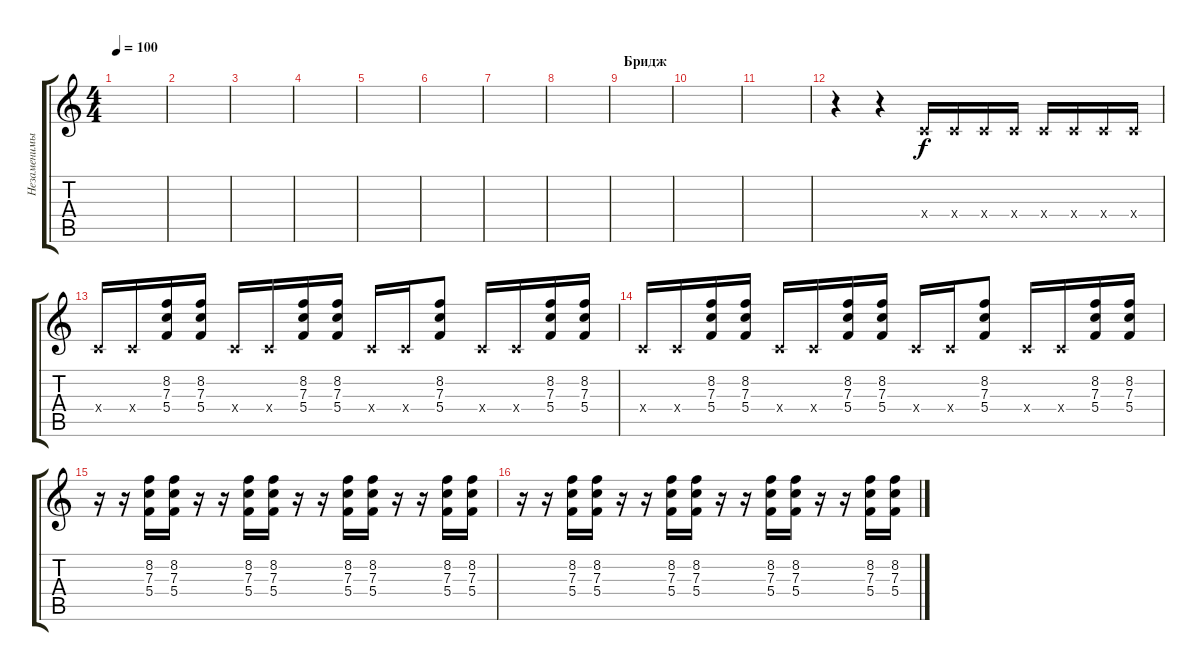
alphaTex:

\track ("Незаменимый Миша" "Незаменимы") {instrument electricguitarclean}
\staff {score tabs}
\tuning (D4 A3 F3 C3 G2 D2) {hide}
\ts (4 4)
\tempo 100
\clef g2
\ks c
|
|
|
|
|
|
|
|
\section ("" "Бридж")
|
|
|
r.4 r.4 0.4{x}.16 0.4{x}.16 0.4{x}.16 0.4{x}.16 0.4{x}.16 0.4{x}.16 0.4{x}.16 0.4{x}.16 |
0.4{x}.16 0.4{x}.16 (8.2 7.3 5.4).16 (8.2 7.3 5.4).16 0.4{x}.16 0.4{x}.16 (8.2 7.3 5.4).16 (8.2 7.3 5.4).16 0.4{x}.16 0.4{x}.16 (8.2 7.3 5.4).8 0.4{x}.16 0.4{x}.16 (8.2 7.3 5.4).16 (8.2 7.3 5.4).16 |
0.4{x}.16 0.4{x}.16 (8.2 7.3 5.4).16 (8.2 7.3 5.4).16 0.4{x}.16 0.4{x}.16 (8.2 7.3 5.4).16 (8.2 7.3 5.4).16 0.4{x}.16 0.4{x}.16 (8.2 7.3 5.4).8 0.4{x}.16 0.4{x}.16 (8.2 7.3 5.4).16 (8.2 7.3 5.4).16 |
r.16 r.16 (8.2 7.3 5.4).16 (8.2 7.3 5.4).16 r.16 r.16 (8.2 7.3 5.4).16 (8.2 7.3 5.4).16 r.16 r.16 (8.2 7.3 5.4).16 (8.2 7.3 5.4).16 r.16 r.16 (8.2 7.3 5.4).16 (8.2 7.3 5.4).16 |
r.16 r.16 (8.2 7.3 5.4).16 (8.2 7.3 5.4).16 r.16 r.16 (8.2 7.3 5.4).16 (8.2 7.3 5.4).16 r.16 r.16 (8.2 7.3 5.4).16 (8.2 7.3 5.4).16 r.16 r.16 (8.2 7.3 5.4).16 (8.2 7.3 5.4).16
